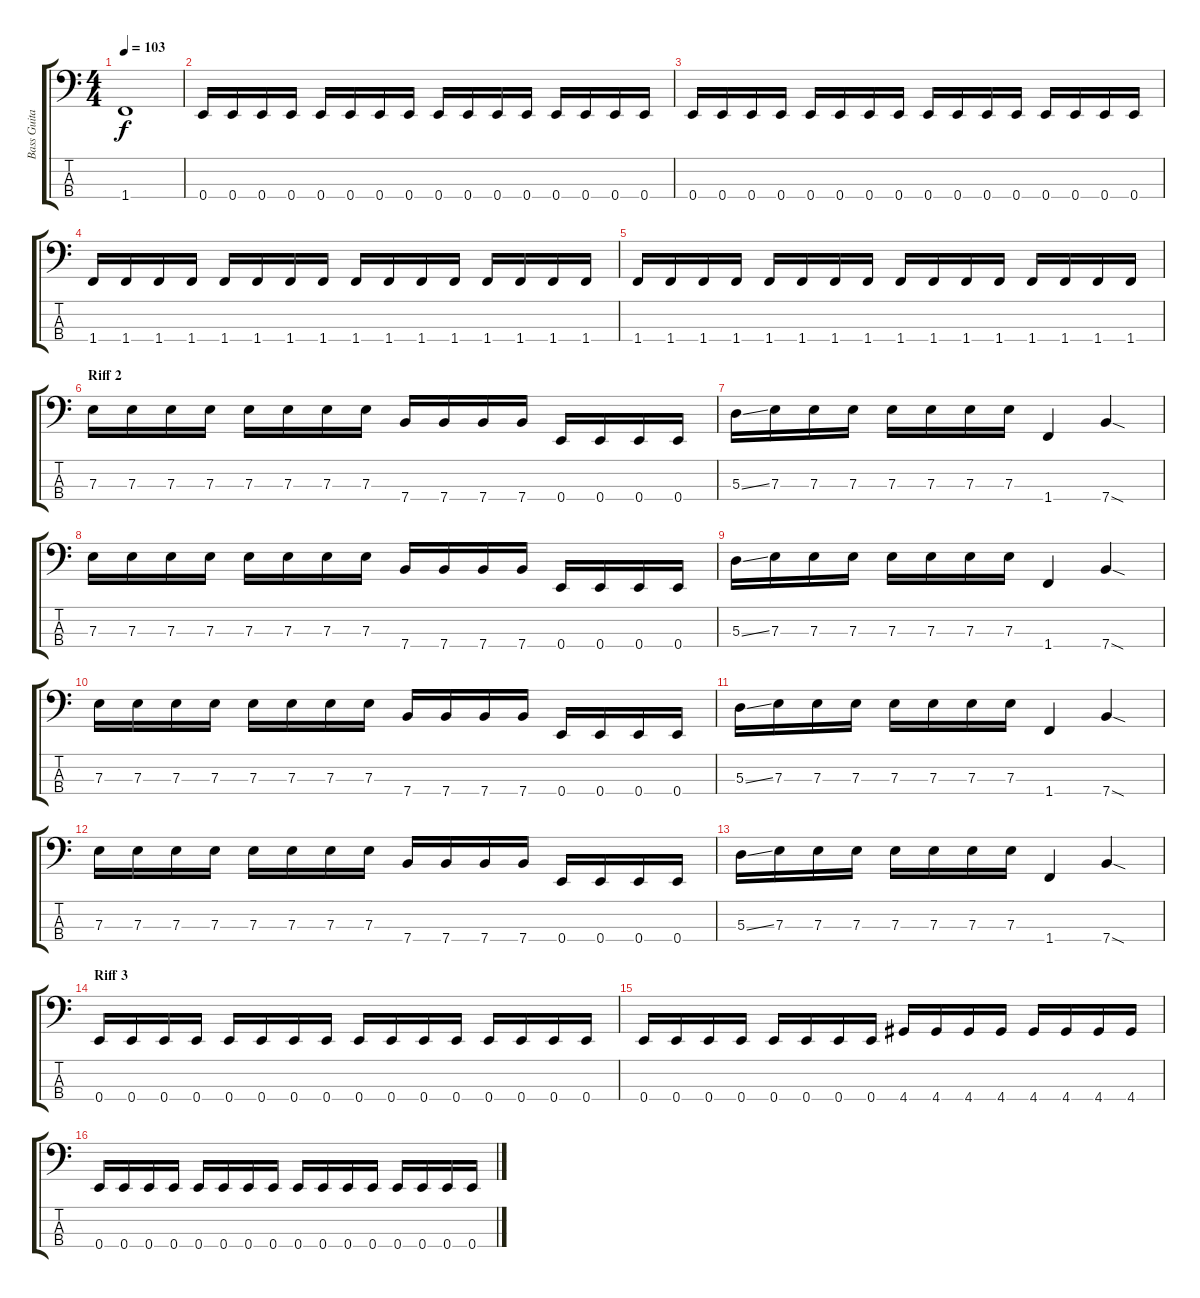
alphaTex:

\track ("Bass Guitar" "Bass Guita") {instrument electricbasspick}
\staff {score tabs}
\tuning (G2 D2 A1 E1) {hide}
\ts (4 4)
\tempo 103
\clef f4
\ks c
1.4{t}.1{dy f} |
0.4.16 0.4.16 0.4.16 0.4.16 0.4.16 0.4.16 0.4.16 0.4.16 0.4.16 0.4.16 0.4.16 0.4.16 0.4.16 0.4.16 0.4.16 0.4.16 |
0.4.16 0.4.16 0.4.16 0.4.16 0.4.16 0.4.16 0.4.16 0.4.16 0.4.16 0.4.16 0.4.16 0.4.16 0.4.16 0.4.16 0.4.16 0.4.16 |
1.4.16 1.4.16 1.4.16 1.4.16 1.4.16 1.4.16 1.4.16 1.4.16 1.4.16 1.4.16 1.4.16 1.4.16 1.4.16 1.4.16 1.4.16 1.4.16 |
1.4.16 1.4.16 1.4.16 1.4.16 1.4.16 1.4.16 1.4.16 1.4.16 1.4.16 1.4.16 1.4.16 1.4.16 1.4.16 1.4.16 1.4.16 1.4.16 |
\section ("" "Riff 2")
7.3.16 7.3.16 7.3.16 7.3.16 7.3.16 7.3.16 7.3.16 7.3.16 7.4.16 7.4.16 7.4.16 7.4.16 0.4.16 0.4.16 0.4.16 0.4.16 |
5.3{ss}.16 7.3.16 7.3.16 7.3.16 7.3.16 7.3.16 7.3.16 7.3.16 1.4.4 7.4{sod}.4 |
7.3.16 7.3.16 7.3.16 7.3.16 7.3.16 7.3.16 7.3.16 7.3.16 7.4.16 7.4.16 7.4.16 7.4.16 0.4.16 0.4.16 0.4.16 0.4.16 |
5.3{ss}.16 7.3.16 7.3.16 7.3.16 7.3.16 7.3.16 7.3.16 7.3.16 1.4.4 7.4{sod}.4 |
7.3.16 7.3.16 7.3.16 7.3.16 7.3.16 7.3.16 7.3.16 7.3.16 7.4.16 7.4.16 7.4.16 7.4.16 0.4.16 0.4.16 0.4.16 0.4.16 |
5.3{ss}.16 7.3.16 7.3.16 7.3.16 7.3.16 7.3.16 7.3.16 7.3.16 1.4.4 7.4{sod}.4 |
7.3.16 7.3.16 7.3.16 7.3.16 7.3.16 7.3.16 7.3.16 7.3.16 7.4.16 7.4.16 7.4.16 7.4.16 0.4.16 0.4.16 0.4.16 0.4.16 |
5.3{ss}.16 7.3.16 7.3.16 7.3.16 7.3.16 7.3.16 7.3.16 7.3.16 1.4.4 7.4{sod}.4 |
\section ("" "Riff 3")
0.4.16 0.4.16 0.4.16 0.4.16 0.4.16 0.4.16 0.4.16 0.4.16 0.4.16 0.4.16 0.4.16 0.4.16 0.4.16 0.4.16 0.4.16 0.4.16 |
0.4.16 0.4.16 0.4.16 0.4.16 0.4.16 0.4.16 0.4.16 0.4.16 4.4.16 4.4.16 4.4.16 4.4.16 4.4.16 4.4.16 4.4.16 4.4.16 |
0.4.16 0.4.16 0.4.16 0.4.16 0.4.16 0.4.16 0.4.16 0.4.16 0.4.16 0.4.16 0.4.16 0.4.16 0.4.16 0.4.16 0.4.16 0.4.16
